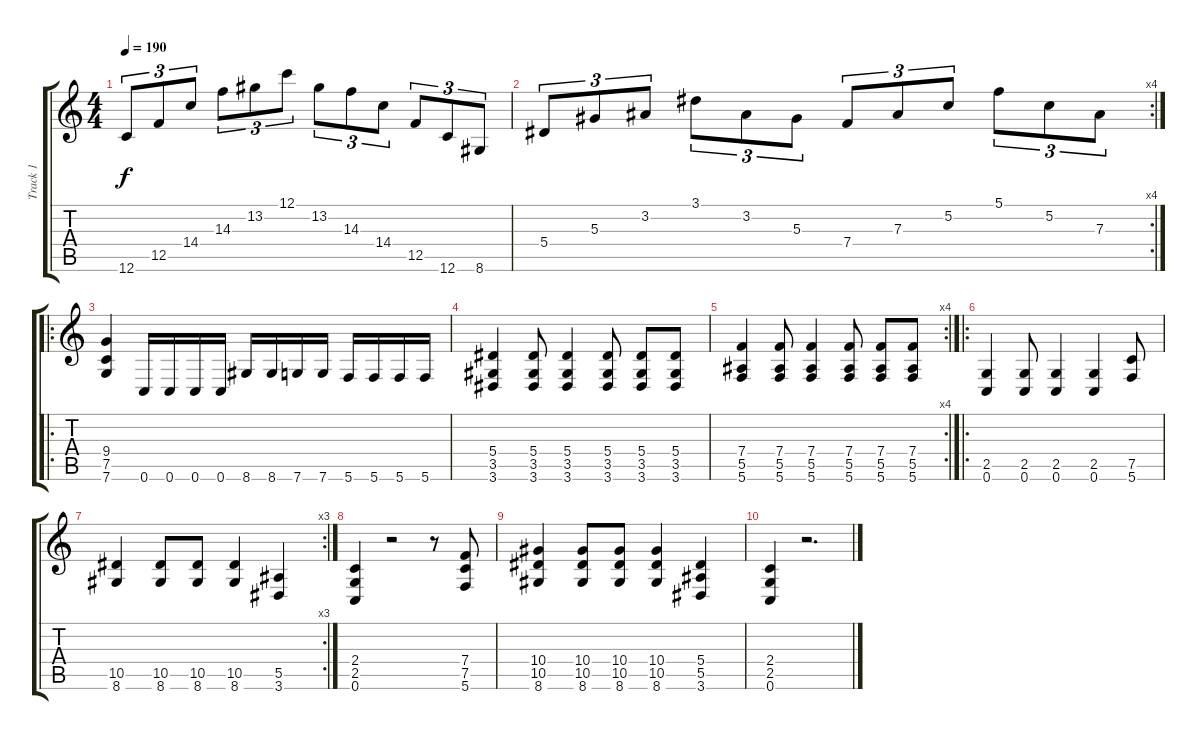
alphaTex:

\track ("Track 1" "Track 1") {instrument distortionguitar}
\staff {score tabs}
\tuning (C4 G3 Eb3 Bb2 F2 C2) {hide}
\ts (4 4)
\tempo 190
\clef g2
\ks c
12.6.8{tu (3 2) dy f} 12.5.8{tu (3 2)} 14.4.8{tu (3 2)} 14.3.8{tu (3 2)} 13.2.8{tu (3 2)} 12.1.8{tu (3 2)} 13.2.8{tu (3 2)} 14.3.8{tu (3 2)} 14.4.8{tu (3 2)} 12.5.8{tu (3 2)} 12.6.8{tu (3 2)} 8.6.8{tu (3 2)} |
\rc 4
5.4.8{tu (3 2)} 5.3.8{tu (3 2)} 3.2.8{tu (3 2)} 3.1.8{tu (3 2)} 3.2.8{tu (3 2)} 5.3.8{tu (3 2)} 7.4.8{tu (3 2)} 7.3.8{tu (3 2)} 5.2.8{tu (3 2)} 5.1.8{tu (3 2)} 5.2.8{tu (3 2)} 7.3.8{tu (3 2)} |
\ro
(9.4 7.5 7.6).4 0.6.16 0.6.16 0.6.16 0.6.16 8.6.16 8.6.16 7.6.16 7.6.16 5.6.16 5.6.16 5.6.16 5.6.16 |
(5.4 3.5 3.6).4 (5.4 3.5 3.6).8 (5.4 3.5 3.6).4 (5.4 3.5 3.6).8 (5.4 3.5 3.6).8 (5.4 3.5 3.6).8 |
\rc 4
(7.4 5.5 5.6).4 (7.4 5.5 5.6).8 (7.4 5.5 5.6).4 (7.4 5.5 5.6).8 (7.4 5.5 5.6).8 (7.4 5.5 5.6).8 |
\ro
(2.5 0.6).4 (2.5 0.6).8 (2.5 0.6).4 (2.5 0.6).4 (7.5 5.6).8 |
\rc 3
(10.5 8.6).4 (10.5 8.6).8 (10.5 8.6).8 (10.5 8.6).4 (5.5 3.6).4 |
(2.4 2.5 0.6).4 r.2 r.8 (7.4 7.5 5.6).8 |
(10.4 10.5 8.6).4 (10.4 10.5 8.6).8 (10.4 10.5 8.6).8 (10.4 10.5 8.6).4 (5.4 5.5 3.6).4 |
(2.4 2.5 0.6).4 r.2{d}
